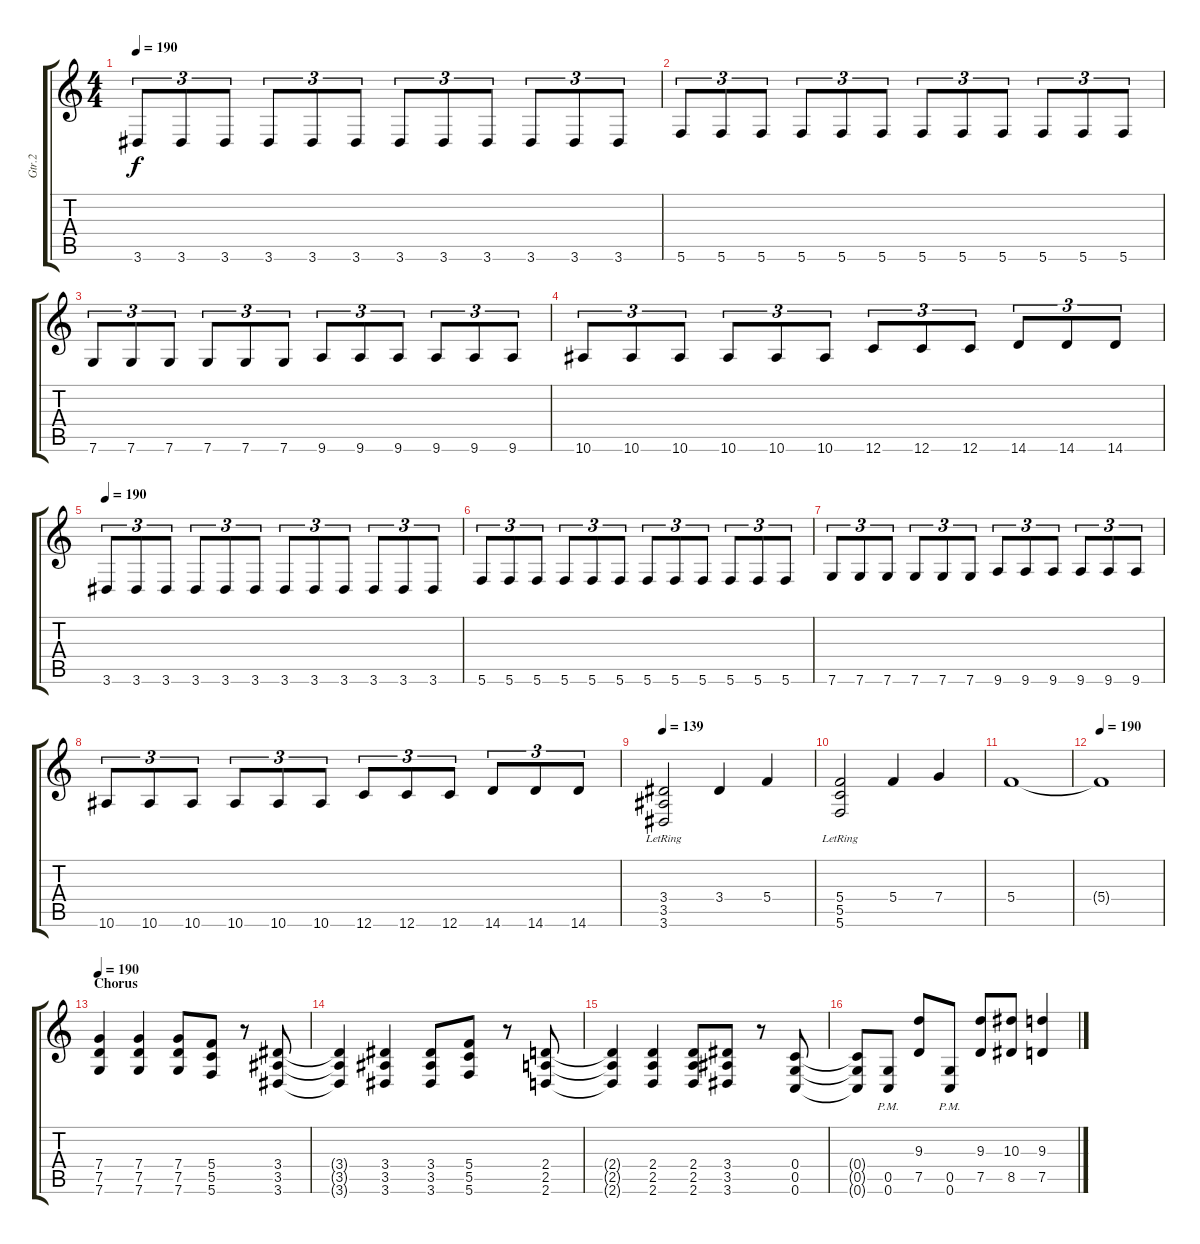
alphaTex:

\track ("Gtr.2" "Gtr.2") {instrument distortionguitar}
\staff {score tabs}
\tuning (D4 A3 F3 C3 G2 C2) {hide}
\ts (4 4)
\tempo 190
\clef g2
\ks c
3.6.8{tu (3 2) dy f} 3.6.8{tu (3 2)} 3.6.8{tu (3 2)} 3.6.8{tu (3 2)} 3.6.8{tu (3 2)} 3.6.8{tu (3 2)} 3.6.8{tu (3 2)} 3.6.8{tu (3 2)} 3.6.8{tu (3 2)} 3.6.8{tu (3 2)} 3.6.8{tu (3 2)} 3.6.8{tu (3 2)} |
5.6.8{tu (3 2)} 5.6.8{tu (3 2)} 5.6.8{tu (3 2)} 5.6.8{tu (3 2)} 5.6.8{tu (3 2)} 5.6.8{tu (3 2)} 5.6.8{tu (3 2)} 5.6.8{tu (3 2)} 5.6.8{tu (3 2)} 5.6.8{tu (3 2)} 5.6.8{tu (3 2)} 5.6.8{tu (3 2)} |
7.6.8{tu (3 2)} 7.6.8{tu (3 2)} 7.6.8{tu (3 2)} 7.6.8{tu (3 2)} 7.6.8{tu (3 2)} 7.6.8{tu (3 2)} 9.6.8{tu (3 2)} 9.6.8{tu (3 2)} 9.6.8{tu (3 2)} 9.6.8{tu (3 2)} 9.6.8{tu (3 2)} 9.6.8{tu (3 2)} |
10.6.8{tu (3 2)} 10.6.8{tu (3 2)} 10.6.8{tu (3 2)} 10.6.8{tu (3 2)} 10.6.8{tu (3 2)} 10.6.8{tu (3 2)} 12.6.8{tu (3 2)} 12.6.8{tu (3 2)} 12.6.8{tu (3 2)} 14.6.8{tu (3 2)} 14.6.8{tu (3 2)} 14.6.8{tu (3 2)} |
\tempo 190
3.6.8{tu (3 2)} 3.6.8{tu (3 2)} 3.6.8{tu (3 2)} 3.6.8{tu (3 2)} 3.6.8{tu (3 2)} 3.6.8{tu (3 2)} 3.6.8{tu (3 2)} 3.6.8{tu (3 2)} 3.6.8{tu (3 2)} 3.6.8{tu (3 2)} 3.6.8{tu (3 2)} 3.6.8{tu (3 2)} |
5.6.8{tu (3 2)} 5.6.8{tu (3 2)} 5.6.8{tu (3 2)} 5.6.8{tu (3 2)} 5.6.8{tu (3 2)} 5.6.8{tu (3 2)} 5.6.8{tu (3 2)} 5.6.8{tu (3 2)} 5.6.8{tu (3 2)} 5.6.8{tu (3 2)} 5.6.8{tu (3 2)} 5.6.8{tu (3 2)} |
7.6.8{tu (3 2)} 7.6.8{tu (3 2)} 7.6.8{tu (3 2)} 7.6.8{tu (3 2)} 7.6.8{tu (3 2)} 7.6.8{tu (3 2)} 9.6.8{tu (3 2)} 9.6.8{tu (3 2)} 9.6.8{tu (3 2)} 9.6.8{tu (3 2)} 9.6.8{tu (3 2)} 9.6.8{tu (3 2)} |
10.6.8{tu (3 2)} 10.6.8{tu (3 2)} 10.6.8{tu (3 2)} 10.6.8{tu (3 2)} 10.6.8{tu (3 2)} 10.6.8{tu (3 2)} 12.6.8{tu (3 2)} 12.6.8{tu (3 2)} 12.6.8{tu (3 2)} 14.6.8{tu (3 2)} 14.6.8{tu (3 2)} 14.6.8{tu (3 2)} |
\tempo 139
(3.4 3.5{lr} 3.6{lr}).2 3.4.4 5.4.4 |
(5.4 5.5{lr} 5.6{lr}).2 5.4.4 7.4.4 |
5.4.1 |
\tempo 190
5.4{t}.1 |
\section ("" "Chorus")
\tempo 190
(7.4 7.5 7.6).4 (7.4 7.5 7.6).4 (7.4 7.5 7.6).8 (5.4 5.5 5.6).8 r.8 (3.4 3.5 3.6).8 |
(3.4{t} 3.5{t} 3.6{t}).4 (3.4 3.5 3.6).4 (3.4 3.5 3.6).8 (5.4 5.5 5.6).8 r.8 (2.4 2.5 2.6).8 |
(2.4{t} 2.5{t} 2.6{t}).4 (2.4 2.5 2.6).4 (2.4 2.5 2.6).8 (3.4 3.5 3.6).8 r.8 (0.4 0.5 0.6).8 |
(0.4{t} 0.5{t} 0.6{t}).8 (0.5{pm} 0.6).8 (9.3 7.5).8 (0.5{pm} 0.6).8 (9.3 7.5).8 (10.3 8.5).8 (9.3 7.5).4
